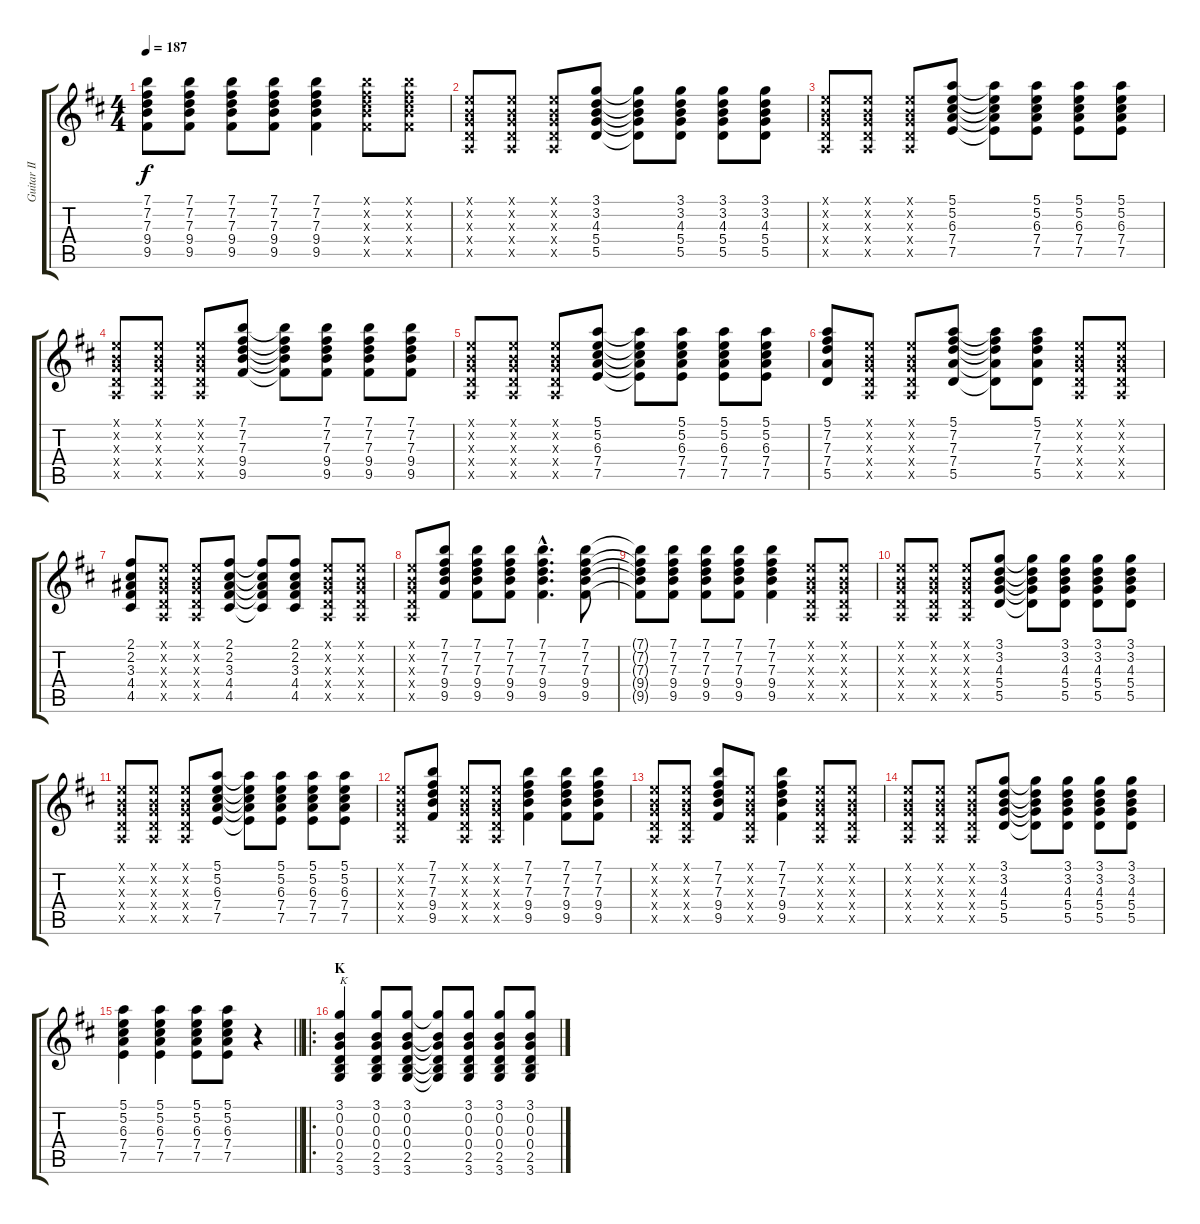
\track ("Guitar II" "Guitar II") {instrument overdrivenguitar}
\staff {score tabs}
\tuning (E4 B3 G3 D3 A2 E2) {hide}
\ts (4 4)
\tempo 187
\clef g2
\ks d
(7.1{t} 7.2{t} 7.3{t} 9.4{t} 9.5{t}).8{dy f} (7.1 7.2 7.3 9.4 9.5).8 (7.1 7.2 7.3 9.4 9.5).8 (7.1 7.2 7.3 9.4 9.5).8 (7.1 7.2 7.3 9.4 9.5).4 (7.1{x} 7.2{x} 7.3{x} 9.4{x} 9.5{x}).8 (7.1{x} 7.2{x} 7.3{x} 9.4{x} 9.5{x}).8 |
(0.1{x} 0.2{x} 0.3{x} 0.4{x} 0.5{x}).8 (0.1{x} 0.2{x} 0.3{x} 0.4{x} 0.5{x}).8 (0.1{x} 0.2{x} 0.3{x} 0.4{x} 0.5{x}).8 (3.1 3.2 4.3 5.4 5.5).8 (3.1{t} 3.2{t} 4.3{t} 5.4{t} 5.5{t}).8 (3.1 3.2 4.3 5.4 5.5).8 (3.1 3.2 4.3 5.4 5.5).8 (3.1 3.2 4.3 5.4 5.5).8 |
(0.1{x} 0.2{x} 0.3{x} 0.4{x} 0.5{x}).8 (0.1{x} 0.2{x} 0.3{x} 0.4{x} 0.5{x}).8 (0.1{x} 0.2{x} 0.3{x} 0.4{x} 0.5{x}).8 (5.1 5.2 6.3 7.4 7.5).8 (5.1{t} 5.2{t} 6.3{t} 7.4{t} 7.5{t}).8 (5.1 5.2 6.3 7.4 7.5).8 (5.1 5.2 6.3 7.4 7.5).8 (5.1 5.2 6.3 7.4 7.5).8 |
(0.1{x} 0.2{x} 0.3{x} 0.4{x} 0.5{x}).8 (0.1{x} 0.2{x} 0.3{x} 0.4{x} 0.5{x}).8 (0.1{x} 0.2{x} 0.3{x} 0.4{x} 0.5{x}).8 (7.1 7.2 7.3 9.4 9.5).8 (7.1{t} 7.2{t} 7.3{t} 9.4{t} 9.5{t}).8 (7.1 7.2 7.3 9.4 9.5).8 (7.1 7.2 7.3 9.4 9.5).8 (7.1 7.2 7.3 9.4 9.5).8 |
(0.1{x} 0.2{x} 0.3{x} 0.4{x} 0.5{x}).8 (0.1{x} 0.2{x} 0.3{x} 0.4{x} 0.5{x}).8 (0.1{x} 0.2{x} 0.3{x} 0.4{x} 0.5{x}).8 (5.1 5.2 6.3 7.4 7.5).8 (5.1{t} 5.2{t} 6.3{t} 7.4{t} 7.5{t}).8 (5.1 5.2 6.3 7.4 7.5).8 (5.1 5.2 6.3 7.4 7.5).8 (5.1 5.2 6.3 7.4 7.5).8 |
(5.1 7.2 7.3 7.4 5.5).8 (0.1{x} 0.2{x} 0.3{x} 0.4{x} 0.5{x}).8 (0.1{x} 0.2{x} 0.3{x} 0.4{x} 0.5{x}).8 (5.1 7.2 7.3 7.4 5.5).8 (5.1{t} 7.2{t} 7.3{t} 7.4{t} 5.5{t}).8 (5.1 7.2 7.3 7.4 5.5).8 (0.1{x} 0.2{x} 0.3{x} 0.4{x} 0.5{x}).8 (0.1{x} 0.2{x} 0.3{x} 0.4{x} 0.5{x}).8 |
(2.1 2.2 3.3 4.4 4.5).8 (0.1{x} 0.2{x} 0.3{x} 0.4{x} 0.5{x}).8 (0.1{x} 0.2{x} 0.3{x} 0.4{x} 0.5{x}).8 (2.1 2.2 3.3 4.4 4.5).8 (2.1{t} 2.2{t} 3.3{t} 4.4{t} 4.5{t}).8 (2.1 2.2 3.3 4.4 4.5).8 (0.1{x} 0.2{x} 0.3{x} 0.4{x} 0.5{x}).8 (0.1{x} 0.2{x} 0.3{x} 0.4{x} 0.5{x}).8 |
(0.1{x} 0.2{x} 0.3{x} 0.4{x} 0.5{x}).8 (7.1 7.2 7.3 9.4 9.5).8 (7.1 7.2 7.3 9.4 9.5).8 (7.1 7.2 7.3 9.4 9.5).8 (7.1{hac} 7.2{hac} 7.3{hac} 9.4{hac} 9.5{hac}).4{d} (7.1 7.2 7.3 9.4 9.5).8 |
(7.1{t} 7.2{t} 7.3{t} 9.4{t} 9.5{t}).8 (7.1 7.2 7.3 9.4 9.5).8 (7.1 7.2 7.3 9.4 9.5).8 (7.1 7.2 7.3 9.4 9.5).8 (7.1 7.2 7.3 9.4 9.5).4 (0.1{x} 0.2{x} 0.3{x} 0.4{x} 0.5{x}).8 (0.1{x} 0.2{x} 0.3{x} 0.4{x} 0.5{x}).8 |
(0.1{x} 0.2{x} 0.3{x} 0.4{x} 0.5{x}).8 (0.1{x} 0.2{x} 0.3{x} 0.4{x} 0.5{x}).8 (0.1{x} 0.2{x} 0.3{x} 0.4{x} 0.5{x}).8 (3.1 3.2 4.3 5.4 5.5).8 (3.1{t} 3.2{t} 4.3{t} 5.4{t} 5.5{t}).8 (3.1 3.2 4.3 5.4 5.5).8 (3.1 3.2 4.3 5.4 5.5).8 (3.1 3.2 4.3 5.4 5.5).8 |
(0.1{x} 0.2{x} 0.3{x} 0.4{x} 0.5{x}).8 (0.1{x} 0.2{x} 0.3{x} 0.4{x} 0.5{x}).8 (0.1{x} 0.2{x} 0.3{x} 0.4{x} 0.5{x}).8 (5.1 5.2 6.3 7.4 7.5).8 (5.1{t} 5.2{t} 6.3{t} 7.4{t} 7.5{t}).8 (5.1 5.2 6.3 7.4 7.5).8 (5.1 5.2 6.3 7.4 7.5).8 (5.1 5.2 6.3 7.4 7.5).8 |
(0.1{x} 0.2{x} 0.3{x} 0.4{x} 0.5{x}).8 (7.1 7.2 7.3 9.4 9.5).8 (0.1{x} 0.2{x} 0.3{x} 0.4{x} 0.5{x}).8 (0.1{x} 0.2{x} 0.3{x} 0.4{x} 0.5{x}).8 (7.1 7.2 7.3 9.4 9.5).4 (7.1 7.2 7.3 9.4 9.5).8 (7.1 7.2 7.3 9.4 9.5).8 |
(0.1{x} 0.2{x} 0.3{x} 0.4{x} 0.5{x}).8 (0.1{x} 0.2{x} 0.3{x} 0.4{x} 0.5{x}).8 (7.1 7.2 7.3 9.4 9.5).8 (0.1{x} 0.2{x} 0.3{x} 0.4{x} 0.5{x}).8 (7.1 7.2 7.3 9.4 9.5).4 (0.1{x} 0.2{x} 0.3{x} 0.4{x} 0.5{x}).8 (0.1{x} 0.2{x} 0.3{x} 0.4{x} 0.5{x}).8 |
(0.1{x} 0.2{x} 0.3{x} 0.4{x} 0.5{x}).8 (0.1{x} 0.2{x} 0.3{x} 0.4{x} 0.5{x}).8 (0.1{x} 0.2{x} 0.3{x} 0.4{x} 0.5{x}).8 (3.1 3.2 4.3 5.4 5.5).8 (3.1{t} 3.2{t} 4.3{t} 5.4{t} 5.5{t}).8 (3.1 3.2 4.3 5.4 5.5).8 (3.1 3.2 4.3 5.4 5.5).8 (3.1 3.2 4.3 5.4 5.5).8 |
\barLineRight lightlight
(5.1 5.2 6.3 7.4 7.5).4 (5.1 5.2 6.3 7.4 7.5).4 (5.1 5.2 6.3 7.4 7.5).8 (5.1 5.2 6.3 7.4 7.5).8 r.4 |
\ro
\section ("" "K")
(3.1 0.2 0.3 0.4 2.5 3.6).4{txt "K"} (3.1 0.2 0.3 0.4 2.5 3.6).8 (3.1 0.2 0.3 0.4 2.5 3.6).8 (3.1{t} 0.2{t} 0.3{t} 0.4{t} 2.5{t} 3.6{t}).8 (3.1 0.2 0.3 0.4 2.5 3.6).8 (3.1 0.2 0.3 0.4 2.5 3.6).8 (3.1 0.2 0.3 0.4 2.5 3.6).8
